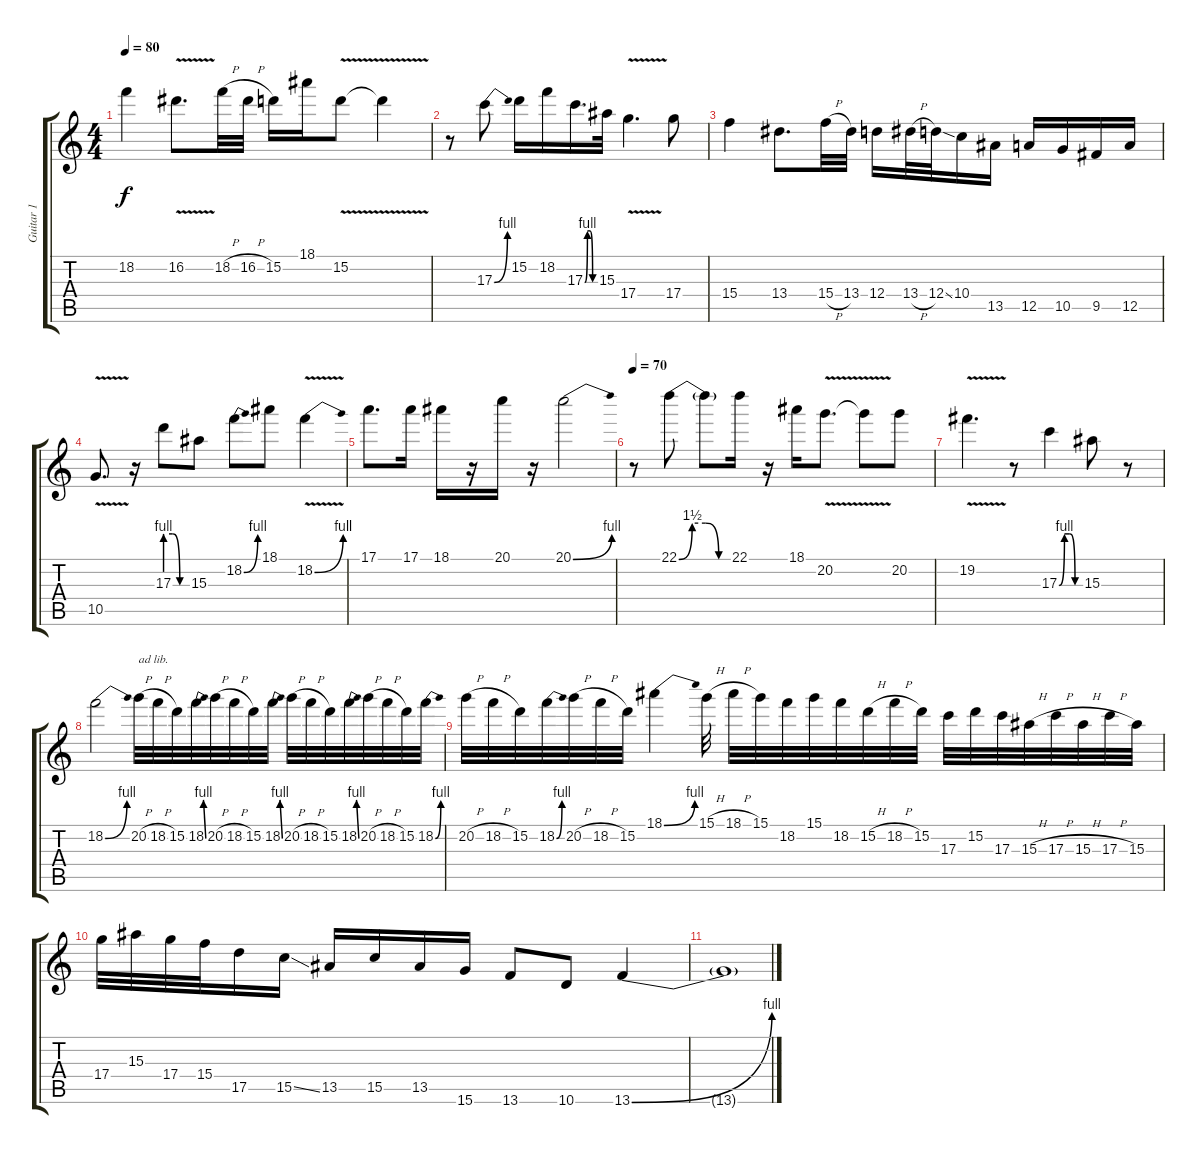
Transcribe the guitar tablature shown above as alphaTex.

\track ("Guitar 1" "Guitar 1") {instrument overdrivenguitar}
\staff {score tabs}
\tuning (E4 B3 G3 D3 A2 E2) {hide}
\ts (4 4)
\tempo 80
\clef g2
\ks c
18.2{t}.4{dy f} 16.2{v}.8{d} 18.2{h}.32 16.2{h}.32 15.2.16 18.1.16 15.2{v}.8 15.2{t}.4 |
r.8 17.3{be (bend 0 0 60 4)}.8 15.2.16 18.2.16 17.3{be (custom 0 0 15 4 30 4 45 0 60 0)}.16{d} 15.3.32 17.4{v}.4{d} 17.4.8 |
15.4.4 13.4.8{d} 15.4{h}.32 13.4.32 12.4.16 13.4{h}.32 12.4{ss}.32 10.4.16 13.5.16 12.5.16 10.5.16 9.5.16 12.5.16 |
10.5{v}.8{d} r.16 17.3{be (custom 0 4 20 4 40 0 60 0)}.8 15.3.8 18.2{be (bend 0 0 60 4)}.8 18.1.8 18.2{be (bend 0 0 60 4) v}.4 |
17.1.8{d} 17.1.16 18.1.16 r.16 20.1.16 r.16 20.1{be (bend 0 0 60 4)}.2 |
\tempo 70
r.8 22.1{be (custom 0 0 15 6 30 6 45 0 60 0)}.8 22.1{t}.8 22.1.16 r.16 18.1.16 20.2{v}.8{d} 20.2{t}.8 20.2.8 |
19.2{v}.4{d} r.8 17.3{be (custom 0 0 15 4 30 4 45 0 60 0)}.4 15.3.8 r.8 |
18.2{be (bend 0 0 60 4)}.2 20.2{h}.32{txt "ad lib."} 18.2{h}.32 15.2.32 18.2{be (bend 0 0 60 4)}.32 20.2{h}.32 18.2{h}.32 15.2.32 18.2{be (bend 0 0 60 4)}.32 20.2{h}.32 18.2{h}.32 15.2.32 18.2{be (bend 0 0 60 4)}.32 20.2{h}.32 18.2{h}.32 15.2.32 18.2{be (bend 0 0 60 4)}.32 |
20.2{h}.32 18.2{h}.32 15.2.32 18.2{be (bend 0 0 60 4)}.32 20.2{h}.32 18.2{h}.32 15.2.32 18.1{be (bend 0 0 60 4)}.4 15.1{h}.32 18.1{h}.32 15.1.32 18.2.32 15.1.32 18.2.32 15.2{h}.32 18.2{h}.32 15.2.32 17.3.32 15.2.32 17.3.32 15.3{h}.32 17.3{h}.32 15.3{h}.32 17.3{h}.32 15.3.32 |
17.4.32 15.3.32 17.4.32 15.4.32 17.5.16 15.5{ss}.16 13.5.16 15.5.16 13.5.16 15.6.16 13.6.8 10.6.8 13.6{be (bend 0 0 60 4)}.4 |
13.6{t}.1
